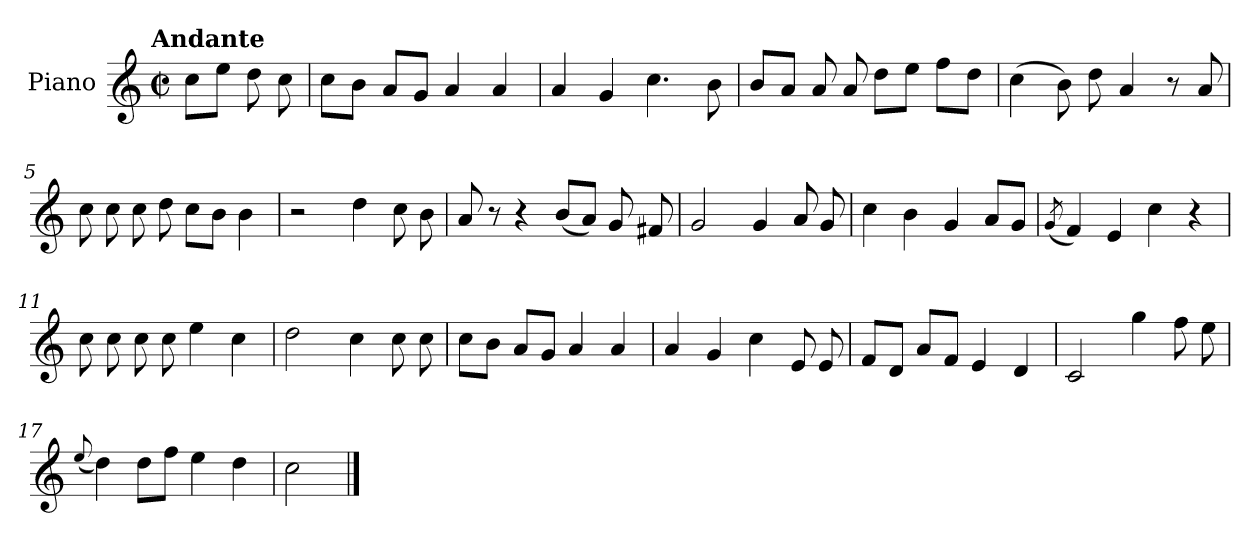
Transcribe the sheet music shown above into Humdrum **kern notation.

**kern
*part1
*staff1
*I"Piano
*I'Pno.
*clefG2
*k[]
!!LO:TX:omd:t=Andante
*M2/2
*met(c|)
*MM92
=
8cc\L
8ee\J
8dd\
8cc\
=1
8cc\L
8b\J
8a/L
8g/J
4a/
4a/
=2
4a/
4g/
4.cc\
8b\
=3
8b/L
8a/J
8a/
8a/
8dd\L
8ee\J
8ff\L
8dd\J
!!LO:LB:g=z
=4
(>4cc\
8b\)
8dd\
4a/
8r
8a/
=5
8cc\
8cc\
8cc\
8dd\
8cc\L
8b\J
4b\
=6
2r
4dd\
8cc\
8b\
=7
8a/
8r
4r
(<8b/L
8a/J)
8g/
8f#X/
=8
2g/
4g/
8a/
8g/
!!LO:LB:g=z
=9
4cc\
4b\
4g/
8a/L
8g/J
=10
(<8qg/
4f/)
4e/
4cc\
4r
=11
8cc\
8cc\
8cc\
8cc\
4ee\
4cc\
=12
2dd\
4cc\
8cc\
8cc\
=13
8cc\L
8b\J
8a/L
8g/J
4a/
4a/
!!LO:LB:g=z
=14
4a/
4g/
4cc\
8e/
8e/
=15
8f/L
8d/J
8a/L
8f/J
4e/
4d/
=16
2c/
4gg\
8ff\
8ee\
=17
(<8qqee/
4dd\)
8dd\L
8ff\J
4ee\
4dd\
=18
2cc\
==
*-
